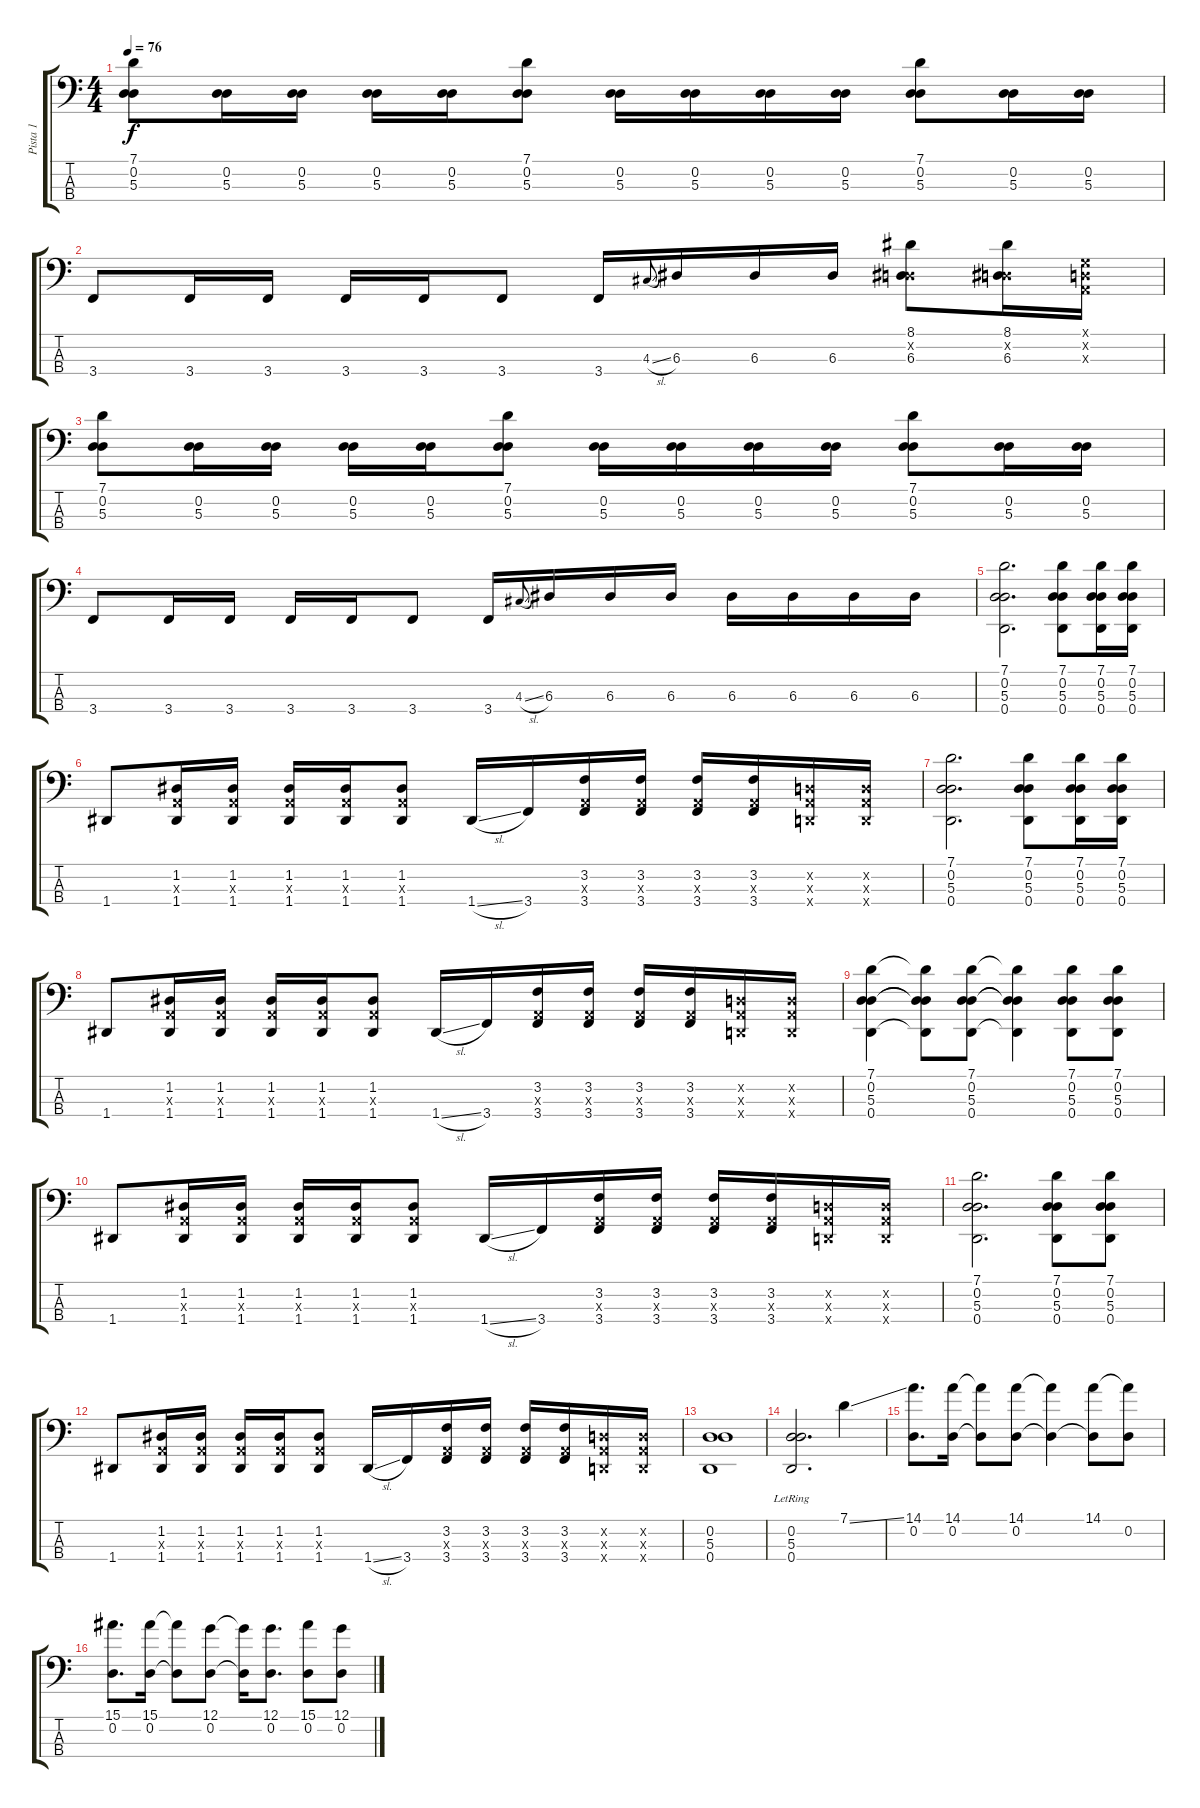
\track ("Pista 1" "Pista 1") {instrument electricbasspick}
\staff {score tabs}
\tuning (G2 D2 A1 D1) {hide}
\ts (4 4)
\tempo 76
\clef f4
\ks c
(7.1 0.2 5.3).8{dy f} (0.2 5.3).16 (0.2 5.3).16 (0.2 5.3).16 (0.2 5.3).16 (7.1 0.2 5.3).8 (0.2 5.3).16 (0.2 5.3).16 (0.2 5.3).16 (0.2 5.3).16 (7.1 0.2 5.3).8 (0.2 5.3).16 (0.2 5.3).16 |
3.4.8 3.4.16 3.4.16 3.4.16 3.4.16 3.4.8 3.4.16 4.3{sl}.8{gr onbeat} 6.3.16 6.3.16 6.3.16 (8.1 0.2{x} 6.3).8 (8.1 0.2{x} 6.3).16 (0.1{x} 0.2{x} 0.3{x}).16 |
(7.1 0.2 5.3).8 (0.2 5.3).16 (0.2 5.3).16 (0.2 5.3).16 (0.2 5.3).16 (7.1 0.2 5.3).8 (0.2 5.3).16 (0.2 5.3).16 (0.2 5.3).16 (0.2 5.3).16 (7.1 0.2 5.3).8 (0.2 5.3).16 (0.2 5.3).16 |
3.4.8 3.4.16 3.4.16 3.4.16 3.4.16 3.4.8 3.4.16 4.3{sl}.8{gr onbeat} 6.3.16 6.3.16 6.3.16 6.3.16 6.3.16 6.3.16 6.3.16 |
(7.1 0.2 5.3 0.4).2{d} (7.1 0.2 5.3 0.4).8 (7.1 0.2 5.3 0.4).16 (7.1 0.2 5.3 0.4).16 |
1.4.8 (1.2 0.3{x} 1.4).16 (1.2 0.3{x} 1.4).16 (1.2 0.3{x} 1.4).16 (1.2 0.3{x} 1.4).16 (1.2 0.3{x} 1.4).8 1.4{sl}.16 3.4.16 (3.2 0.3{x} 3.4).16 (3.2 0.3{x} 3.4).16 (3.2 0.3{x} 3.4).16 (3.2 0.3{x} 3.4).16 (0.2{x} 0.3{x} 0.4{x}).16 (0.2{x} 0.3{x} 0.4{x}).16 |
(7.1 0.2 5.3 0.4).2{d} (7.1 0.2 5.3 0.4).8 (7.1 0.2 5.3 0.4).16 (7.1 0.2 5.3 0.4).16 |
1.4.8 (1.2 0.3{x} 1.4).16 (1.2 0.3{x} 1.4).16 (1.2 0.3{x} 1.4).16 (1.2 0.3{x} 1.4).16 (1.2 0.3{x} 1.4).8 1.4{sl}.16 3.4.16 (3.2 0.3{x} 3.4).16 (3.2 0.3{x} 3.4).16 (3.2 0.3{x} 3.4).16 (3.2 0.3{x} 3.4).16 (0.2{x} 0.3{x} 0.4{x}).16 (0.2{x} 0.3{x} 0.4{x}).16 |
(7.1 0.2 5.3 0.4).4 (7.1{t} 0.2{t} 5.3{t} 0.4{t}).8 (7.1 0.2 5.3 0.4).8 (7.1{t} 0.2{t} 5.3{t} 0.4{t}).4 (7.1 0.2 5.3 0.4).8 (7.1 0.2 5.3 0.4).8 |
1.4.8 (1.2 0.3{x} 1.4).16 (1.2 0.3{x} 1.4).16 (1.2 0.3{x} 1.4).16 (1.2 0.3{x} 1.4).16 (1.2 0.3{x} 1.4).8 1.4{sl}.16 3.4.16 (3.2 0.3{x} 3.4).16 (3.2 0.3{x} 3.4).16 (3.2 0.3{x} 3.4).16 (3.2 0.3{x} 3.4).16 (0.2{x} 0.3{x} 0.4{x}).16 (0.2{x} 0.3{x} 0.4{x}).16 |
(7.1 0.2 5.3 0.4).2{d} (7.1 0.2 5.3 0.4).8 (7.1 0.2 5.3 0.4).8 |
1.4.8 (1.2 0.3{x} 1.4).16 (1.2 0.3{x} 1.4).16 (1.2 0.3{x} 1.4).16 (1.2 0.3{x} 1.4).16 (1.2 0.3{x} 1.4).8 1.4{sl}.16 3.4.16 (3.2 0.3{x} 3.4).16 (3.2 0.3{x} 3.4).16 (3.2 0.3{x} 3.4).16 (3.2 0.3{x} 3.4).16 (0.2{x} 0.3{x} 0.4{x}).16 (0.2{x} 0.3{x} 0.4{x}).16 |
(0.2 5.3 0.4).1 |
(0.2 5.3 0.4{lr}).2{d} 7.1{ss}.4 |
(14.1 0.2).8{d} (14.1 0.2).16 (14.1{t} 0.2{t}).8 (14.1 0.2).8 (14.1{t} 0.2{t}).4 (14.1 0.2{t}).8 (14.1{t} 0.2).8 |
(15.1 0.2).8{d} (15.1 0.2).16 (15.1{t} 0.2{t}).8 (12.1 0.2).8 (12.1{t} 0.2{t}).16 (12.1 0.2).8{d} (15.1 0.2).8 (12.1 0.2).8
